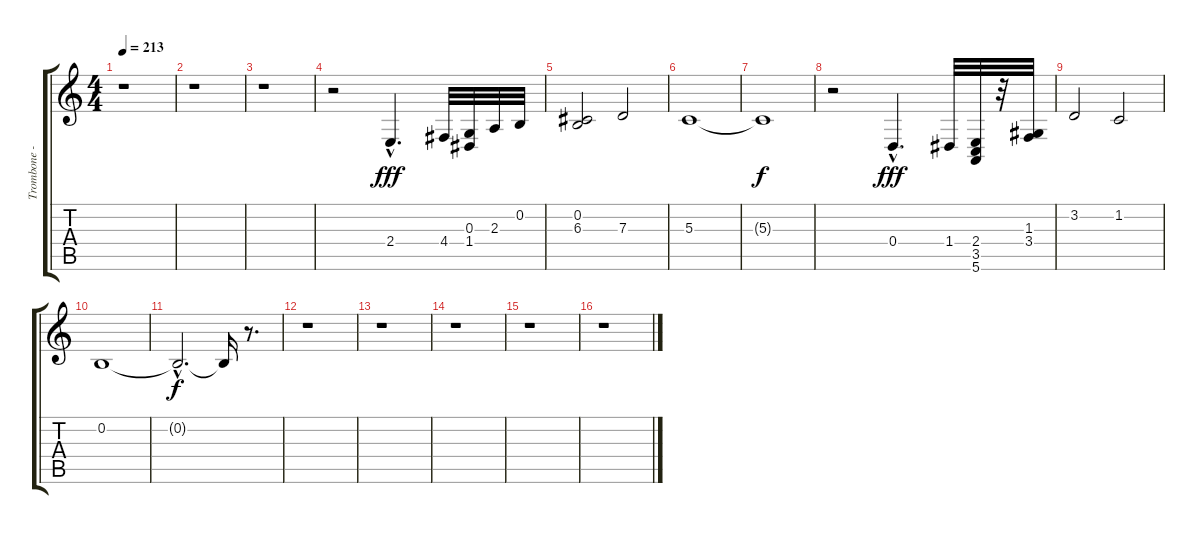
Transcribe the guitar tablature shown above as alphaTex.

\track ("Trombone - Lars Nylander" "Trombone -") {instrument trombone}
\staff {score tabs}
\tuning (E4 B3 G3 D3 A2 E2) {hide}
\ts (4 4)
\tempo 213
\clef g2
\ks c
r.1{dy f} |
r.1 |
r.1 |
r.2 2.4{hac}.4{d dy fff} 4.4.32 (0.3 1.4).32 2.3.32 0.2.32 |
(0.2 6.3).2 7.3.2 |
5.3.1 |
5.3{t}.1{dy f} |
r.2 0.4{hac}.4{d dy fff} 1.4.32 (2.4 3.5 5.6).32 r.32 (1.3 3.4).32 |
3.2.2 1.2.2 |
0.2.1 |
0.2{hac t}.2{d dy f} 0.2{t}.16 r.8{d} |
r.1 |
r.1 |
r.1 |
r.1 |
r.1
